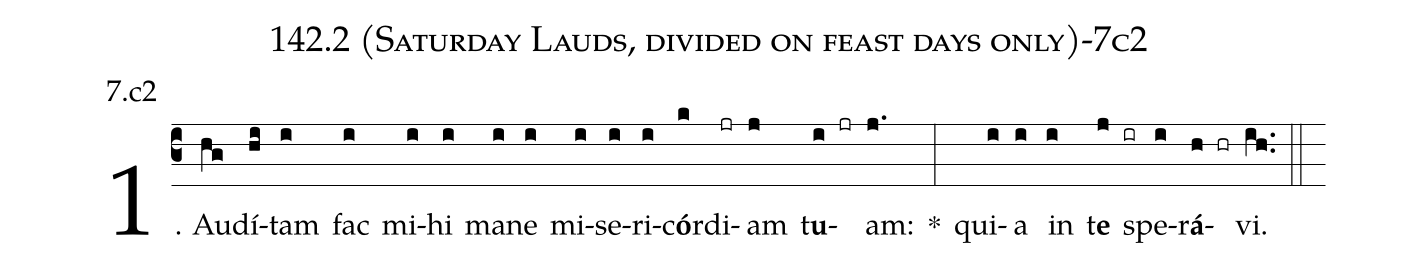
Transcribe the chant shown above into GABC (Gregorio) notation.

name: 142.2 (Saturday Lauds, divided on feast days only)-7c2;
annotation: 7.c2;
%%
(c3)1. Au(hg)dí(hi)tam(i) fac(i) mi(i)hi(i) ma(i)ne(i) mi(i)se(i)ri(i)c<b>ó</b>r(k)di(jr)am(j) t<b>u</b>(i jr)am:(j.) *(:) qui(i)a(i) in(i) t<b>e</b>(j ir) spe(i)r<b>á</b>(h hr)vi.(ih..) (::)
